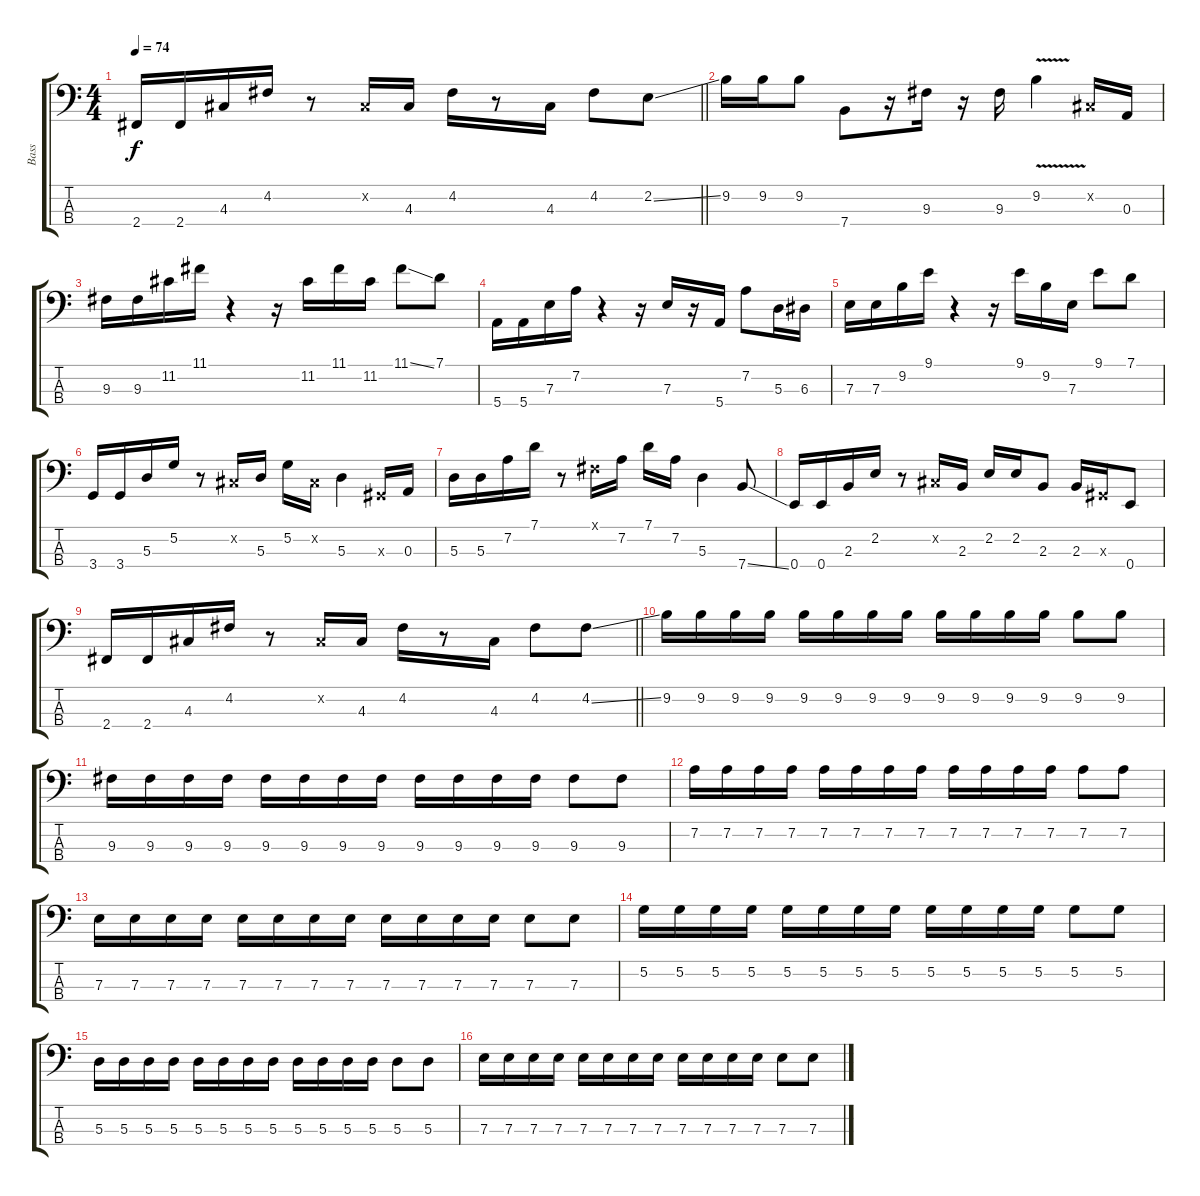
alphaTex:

\track ("Bass" "Bass") {instrument fretlessbass}
\staff {score tabs}
\tuning (G2 D2 A1 E1) {hide}
\ts (4 4)
\tempo 74
\clef f4
\barLineRight lightlight
\ks c
2.4.16{dy f} 2.4.16 4.3.16 4.2.16 r.8 -1.2{x}.16 4.3.16 4.2.16 r.8 4.3.16 4.2.8 2.2{ss}.8 |
\section ("" "")
9.2.16 9.2.16 9.2.8 7.4.8 r.16 9.3.16 r.16 9.3.16 9.2{v}.4 -1.2{x}.16 0.3.16 |
9.3.16 9.3.16 11.2.16 11.1.16 r.4 r.16 11.2.16 11.1.16 11.2.16 11.1{ss}.8 7.1.8 |
5.4.16 5.4.16 7.3.16 7.2.16 r.4 r.16 7.3.16 r.16 5.4.16 7.2.8 5.3.16 6.3.16 |
7.3.16 7.3.16 9.2.16 9.1.16 r.4 r.16 9.1.16 9.2.16 7.3.16 9.1.8 7.1.8 |
3.4.16 3.4.16 5.3.16 5.2.16 r.8 -1.2{x}.16 5.3.16 5.2.16 -1.2{x}.16 5.3.4 -1.3{x}.16 0.3.16 |
5.3.16 5.3.16 7.2.16 7.1.16 r.8 -1.1{x}.16 7.2.16 7.1.16 7.2.16 5.3.4 7.4{ss}.8 |
0.4.16 0.4.16 2.3.16 2.2.16 r.8 -1.2{x}.16 2.3.16 2.2.16 2.2.16 2.3.8 2.3.16 -1.3{x}.16 0.4.8 |
\barLineRight lightlight
2.4.16 2.4.16 4.3.16 4.2.16 r.8 -1.2{x}.16 4.3.16 4.2.16 r.8 4.3.16 4.2.8 4.2{ss}.8 |
\section ("" "")
9.2.16 9.2.16 9.2.16 9.2.16 9.2.16 9.2.16 9.2.16 9.2.16 9.2.16 9.2.16 9.2.16 9.2.16 9.2.8 9.2.8 |
9.3.16 9.3.16 9.3.16 9.3.16 9.3.16 9.3.16 9.3.16 9.3.16 9.3.16 9.3.16 9.3.16 9.3.16 9.3.8 9.3.8 |
7.2.16 7.2.16 7.2.16 7.2.16 7.2.16 7.2.16 7.2.16 7.2.16 7.2.16 7.2.16 7.2.16 7.2.16 7.2.8 7.2.8 |
7.3.16 7.3.16 7.3.16 7.3.16 7.3.16 7.3.16 7.3.16 7.3.16 7.3.16 7.3.16 7.3.16 7.3.16 7.3.8 7.3.8 |
5.2.16 5.2.16 5.2.16 5.2.16 5.2.16 5.2.16 5.2.16 5.2.16 5.2.16 5.2.16 5.2.16 5.2.16 5.2.8 5.2.8 |
5.3.16 5.3.16 5.3.16 5.3.16 5.3.16 5.3.16 5.3.16 5.3.16 5.3.16 5.3.16 5.3.16 5.3.16 5.3.8 5.3.8 |
7.3.16 7.3.16 7.3.16 7.3.16 7.3.16 7.3.16 7.3.16 7.3.16 7.3.16 7.3.16 7.3.16 7.3.16 7.3.8 7.3.8
